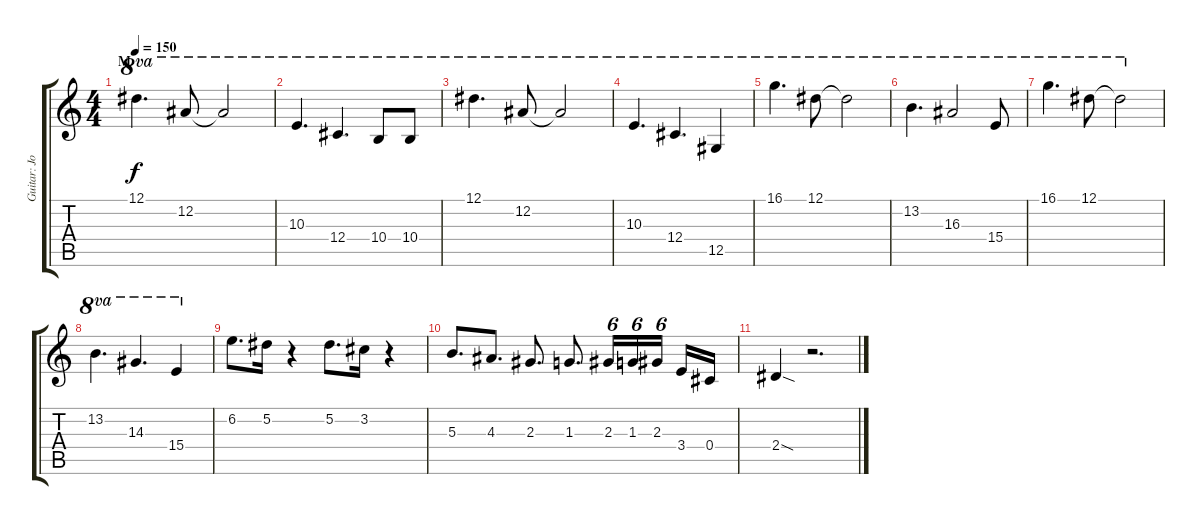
\track ("Guitar: Jon" "Guitar: Jo") {instrument distortionguitar}
\staff {score tabs}
\tuning (Eb4 Bb3 Gb3 Db3 Ab2 Eb2) {hide}
\ts (4 4)
\section ("" "M")
\tempo 150
\clef g2
\ks c
12.1.4{d ot 8va dy f} 12.2.8{ot 8va} 12.2{t}.2{ot 8va} |
10.3.4{d ot 8va} 12.4.4{d ot 8va} 10.4.8{ot 8va} 10.4.8{ot 8va} |
12.1.4{d ot 8va} 12.2.8{ot 8va} 12.2{t}.2{ot 8va} |
10.3.4{d ot 8va} 12.4.4{d ot 8va} 12.5.4{ot 8va} |
16.1.4{d ot 8va} 12.1.8{ot 8va} 12.1{t}.2{ot 8va} |
13.2.4{d ot 8va} 16.3.2{ot 8va} 15.4.8{ot 8va} |
16.1.4{d ot 8va} 12.1.8{ot 8va} 12.1{t}.2{ot 8va} |
13.2.4{d ot 8va} 14.3.4{d ot 8va} 15.4.4{ot 8va} |
6.2.8{d} 5.2.16 r.4 5.2.8{d} 3.2.16 r.4 |
5.3.8{d} 4.3.8{d} 2.3.8{d} 1.3.8{d} 2.3.16{tu (6 4)} 1.3.16{tu (6 4)} 2.3.16{tu (6 4) beam splitsecondary} 3.4.16 0.4.16 |
2.4{sod}.4 r.2{d}
